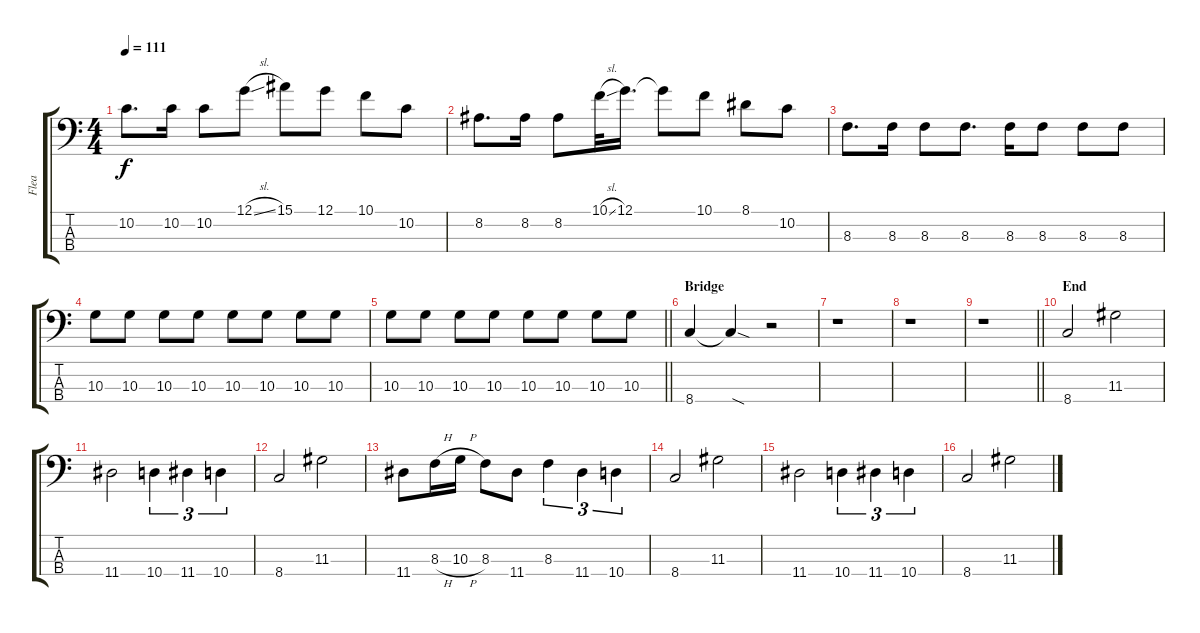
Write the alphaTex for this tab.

\track ("Flea" "Flea") {instrument electricbassfinger}
\staff {score tabs}
\tuning (G2 D2 A1 E1) {hide}
\ts (4 4)
\tempo 111
\clef f4
\ks c
10.2.8{d dy f} 10.2.16 10.2.8 12.1{sl}.8 15.1.8 12.1.8 10.1.8 10.2.8 |
8.2.8{d} 8.2.16 8.2.8 10.1{sl}.32 12.1.16{d} 12.1{t}.8 10.1.8 8.1.8 10.2.8 |
8.3.8{d} 8.3.16 8.3.8 8.3.8{d} 8.3.16 8.3.8 8.3.8 8.3.8 |
10.3.8 10.3.8 10.3.8 10.3.8 10.3.8 10.3.8 10.3.8 10.3.8 |
\barLineRight lightlight
10.3.8 10.3.8 10.3.8 10.3.8 10.3.8 10.3.8 10.3.8 10.3.8 |
\section ("" "Bridge")
8.4.4 8.4{sod t}.4 r.2 |
r.1 |
r.1 |
\barLineRight lightlight
r.1 |
\section ("" "End")
8.4.2 11.3.2 |
11.4.2 10.4.4{tu (3 2)} 11.4.4{tu (3 2)} 10.4.4{tu (3 2)} |
8.4.2 11.3.2 |
11.4.8 8.3{h}.16 10.3{h}.16 8.3.8 11.4.8 8.3.4{tu (3 2)} 11.4.4{tu (3 2)} 10.4.4{tu (3 2)} |
8.4.2 11.3.2 |
11.4.2 10.4.4{tu (3 2)} 11.4.4{tu (3 2)} 10.4.4{tu (3 2)} |
8.4.2 11.3.2
